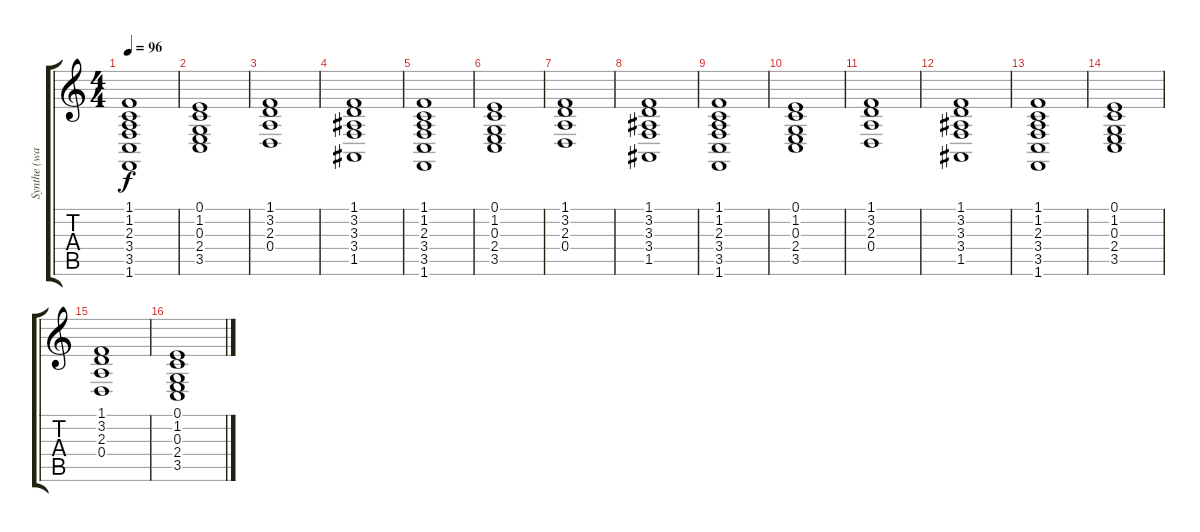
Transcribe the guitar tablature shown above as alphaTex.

\track ("Synthe (warm pad)" "Synthe (wa") {instrument pad2warm}
\staff {score tabs}
\tuning (E4 B3 G3 D3 A2 E2) {hide}
\ts (4 4)
\tempo 96
\clef g2
\ks c
(1.1 1.2 2.3 3.4 3.5 1.6).1{dy f} |
(0.1 1.2 0.3 2.4 3.5).1 |
(1.1 3.2 2.3 0.4).1 |
(1.1 3.2 3.3 3.4 1.5).1 |
(1.1 1.2 2.3 3.4 3.5 1.6).1 |
(0.1 1.2 0.3 2.4 3.5).1 |
(1.1 3.2 2.3 0.4).1 |
(1.1 3.2 3.3 3.4 1.5).1 |
(1.1 1.2 2.3 3.4 3.5 1.6).1 |
(0.1 1.2 0.3 2.4 3.5).1 |
(1.1 3.2 2.3 0.4).1 |
(1.1 3.2 3.3 3.4 1.5).1 |
(1.1 1.2 2.3 3.4 3.5 1.6).1 |
(0.1 1.2 0.3 2.4 3.5).1 |
(1.1 3.2 2.3 0.4).1 |
(0.1 1.2 0.3 2.4 3.5).1
